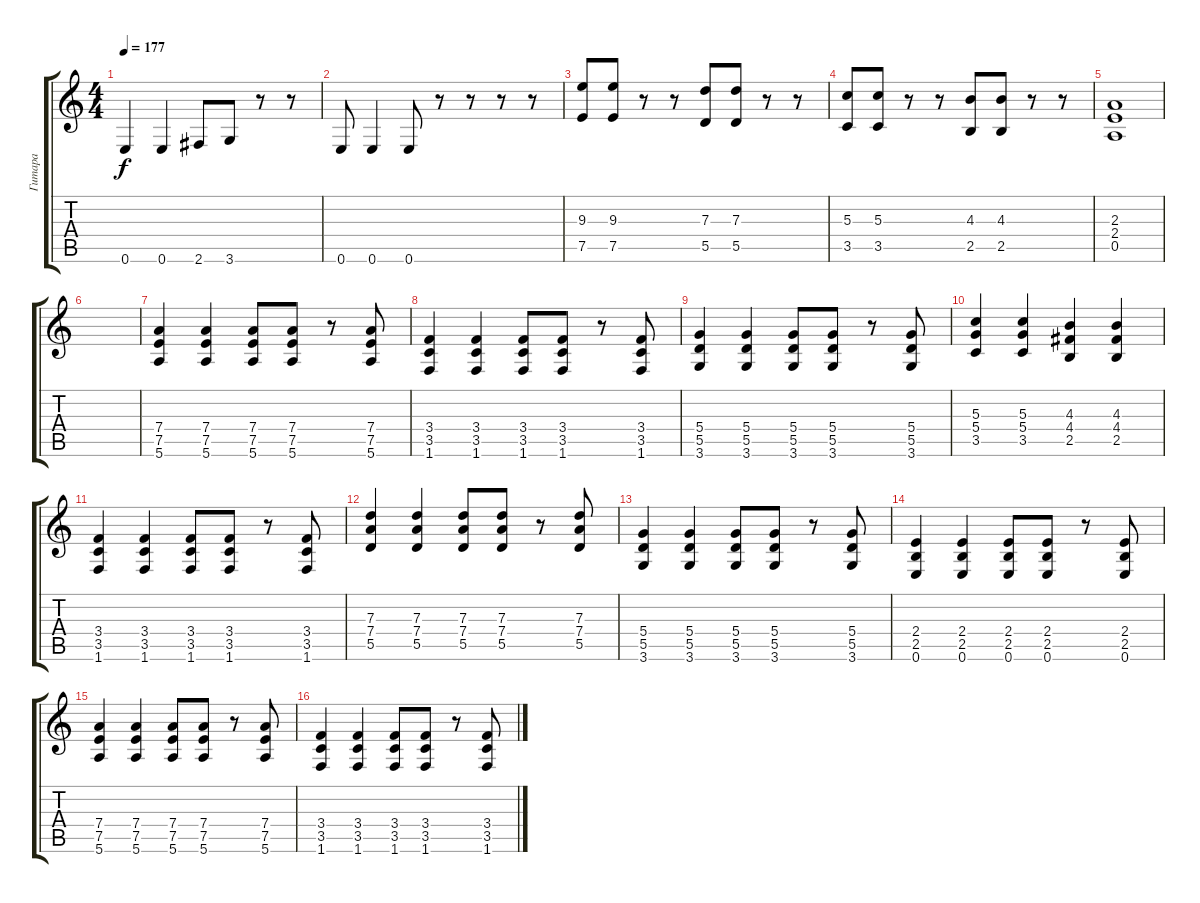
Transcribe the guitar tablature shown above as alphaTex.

\track ("Гитара" "Гитара") {instrument distortionguitar}
\staff {score tabs}
\tuning (E4 B3 G3 D3 A2 E2) {hide}
\ts (4 4)
\tempo 177
\clef g2
\ks c
0.6.4{dy f} 0.6.4 2.6.8 3.6.8 r.8 r.8 |
0.6.8 0.6.4 0.6.8 r.8 r.8 r.8 r.8 |
(9.3 7.5).8 (9.3 7.5).8 r.8 r.8 (7.3 5.5).8 (7.3 5.5).8 r.8 r.8 |
(5.3 3.5).8 (5.3 3.5).8 r.8 r.8 (4.3 2.5).8 (4.3 2.5).8 r.8 r.8 |
(2.3 2.4 0.5).1 |
|
(7.4 7.5 5.6).4 (7.4 7.5 5.6).4 (7.4 7.5 5.6).8 (7.4 7.5 5.6).8 r.8 (7.4 7.5 5.6).8 |
(3.4 3.5 1.6).4 (3.4 3.5 1.6).4 (3.4 3.5 1.6).8 (3.4 3.5 1.6).8 r.8 (3.4 3.5 1.6).8 |
(5.4 5.5 3.6).4 (5.4 5.5 3.6).4 (5.4 5.5 3.6).8 (5.4 5.5 3.6).8 r.8 (5.4 5.5 3.6).8 |
(5.3 5.4 3.5).4 (5.3 5.4 3.5).4 (4.3 4.4 2.5).4 (4.3 4.4 2.5).4 |
(3.4 3.5 1.6).4 (3.4 3.5 1.6).4 (3.4 3.5 1.6).8 (3.4 3.5 1.6).8 r.8 (3.4 3.5 1.6).8 |
(7.3 7.4 5.5).4 (7.3 7.4 5.5).4 (7.3 7.4 5.5).8 (7.3 7.4 5.5).8 r.8 (7.3 7.4 5.5).8 |
(5.4 5.5 3.6).4 (5.4 5.5 3.6).4 (5.4 5.5 3.6).8 (5.4 5.5 3.6).8 r.8 (5.4 5.5 3.6).8 |
(2.4 2.5 0.6).4 (2.4 2.5 0.6).4 (2.4 2.5 0.6).8 (2.4 2.5 0.6).8 r.8 (2.4 2.5 0.6).8 |
(7.4 7.5 5.6).4 (7.4 7.5 5.6).4 (7.4 7.5 5.6).8 (7.4 7.5 5.6).8 r.8 (7.4 7.5 5.6).8 |
(3.4 3.5 1.6).4 (3.4 3.5 1.6).4 (3.4 3.5 1.6).8 (3.4 3.5 1.6).8 r.8 (3.4 3.5 1.6).8
